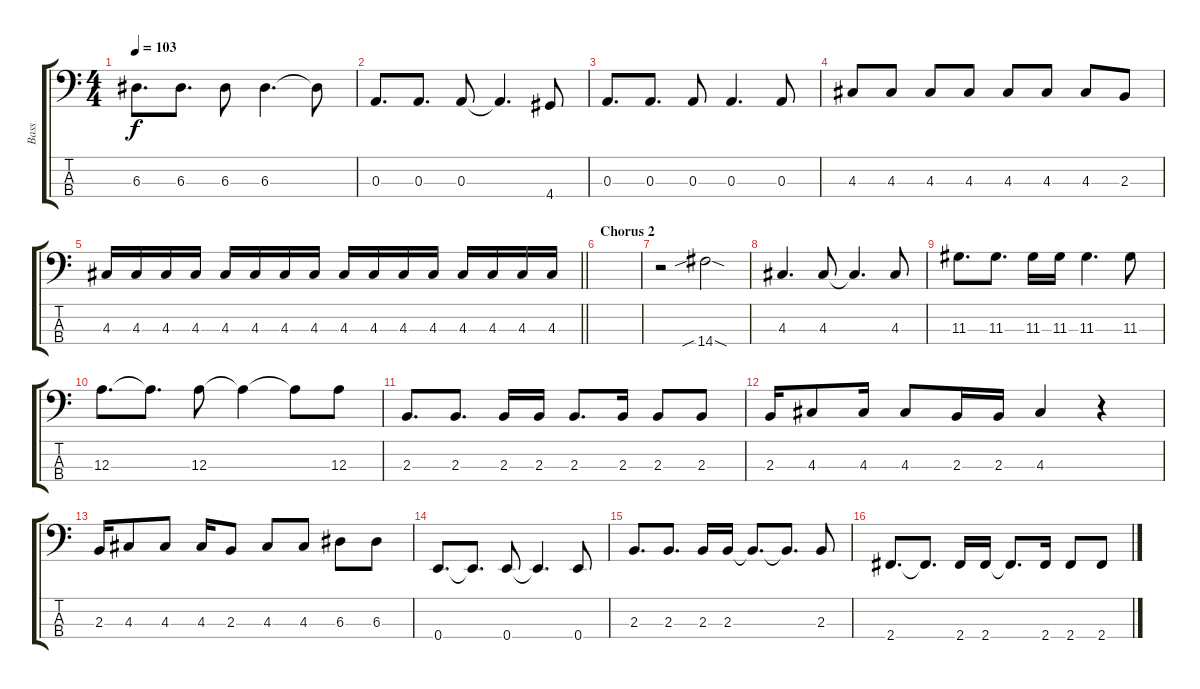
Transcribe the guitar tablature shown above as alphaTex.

\track ("Bass" "Bass") {instrument slapbass2}
\staff {score tabs}
\tuning (G2 D2 A1 E1) {hide}
\ts (4 4)
\tempo 103
\clef f4
\ks c
6.3.8{d dy f} 6.3.8{d} 6.3.8 6.3.4{d} 6.3{t}.8 |
0.3.8{d} 0.3.8{d} 0.3.8 0.3{t}.4{d} 4.4.8 |
0.3.8{d} 0.3.8{d} 0.3.8 0.3.4{d} 0.3.8 |
4.3.8 4.3.8 4.3.8 4.3.8 4.3.8 4.3.8 4.3.8 2.3.8 |
\barLineRight lightlight
4.3.16 4.3.16 4.3.16 4.3.16 4.3.16 4.3.16 4.3.16 4.3.16 4.3.16 4.3.16 4.3.16 4.3.16 4.3.16 4.3.16 4.3.16 4.3.16 |
\section ("" "Chorus 2")
|
r.2 14.4{sib sod}.2 |
4.3.4{d} 4.3.8 4.3{t}.4{d} 4.3.8 |
11.3.8{d} 11.3.8{d} 11.3.16 11.3.16 11.3.4{d} 11.3.8 |
12.3.8{d} 12.3{t}.8{d} 12.3.8 12.3{t}.4 12.3{t}.8 12.3.8 |
2.3.8{d} 2.3.8{d} 2.3.16 2.3.16 2.3.8{d} 2.3.16 2.3.8 2.3.8 |
2.3.16 4.3.8 4.3.16 4.3.8 2.3.16 2.3.16 4.3.4 r.4 |
2.3.16 4.3.8 4.3.8 4.3.16 2.3.8 4.3.8 4.3.8 6.3.8 6.3.8 |
0.4.8{d} 0.4{t}.8{d} 0.4.8 0.4{t}.4{d} 0.4.8 |
2.3.8{d} 2.3.8{d} 2.3.16 2.3.16 2.3{t}.8{d} 2.3{t}.8{d} 2.3.8 |
2.4.8{d} 2.4{t}.8{d} 2.4.16 2.4.16 2.4{t}.8{d} 2.4.16 2.4.8 2.4.8
